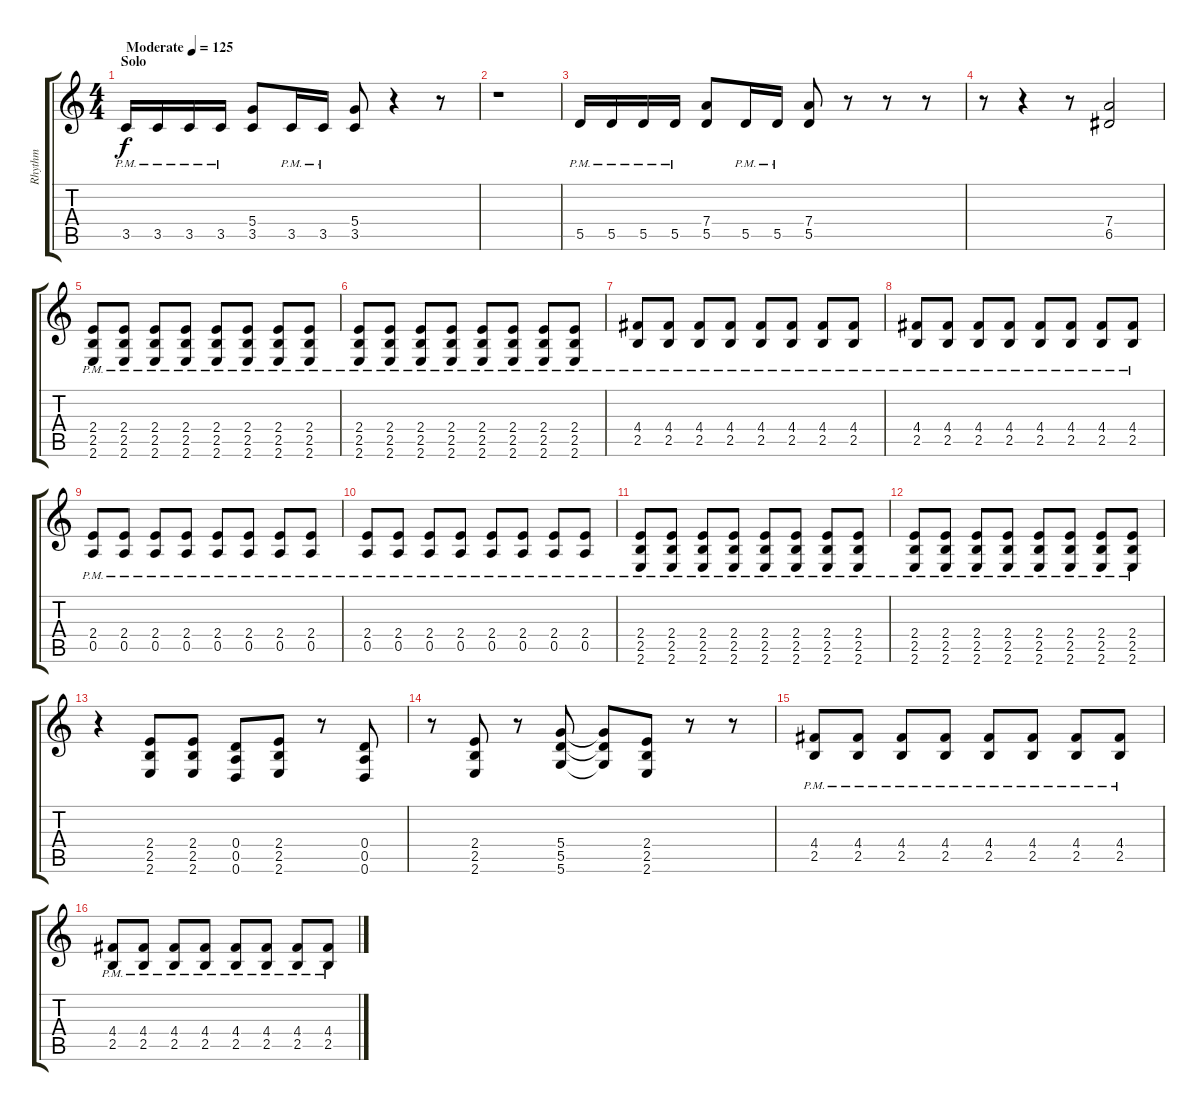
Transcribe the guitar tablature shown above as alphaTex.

\track ("Rhythm" "Rhythm") {instrument distortionguitar}
\staff {score tabs}
\tuning (E4 B3 G3 D3 A2 D2) {hide}
\ts (4 4)
\section ("" "Solo")
\tempo (125 "Moderate")
\clef g2
\ks c
3.5{pm}.16{dy f instrument distortionguitar} 3.5{pm}.16 3.5{pm}.16 3.5{pm}.16 (5.4 3.5).8 3.5{pm}.16 3.5{pm}.16 (5.4 3.5).8 r.4 r.8 |
r.1 |
5.5{pm}.16 5.5{pm}.16 5.5{pm}.16 5.5{pm}.16 (7.4 5.5).8 5.5{pm}.16 5.5{pm}.16 (7.4 5.5).8 r.8 r.8 r.8 |
r.8 r.4 r.8 (7.4 6.5).2 |
(2.4{pm} 2.5{pm} 2.6{pm}).8 (2.4{pm} 2.5{pm} 2.6{pm}).8 (2.4{pm} 2.5{pm} 2.6{pm}).8 (2.4{pm} 2.5{pm} 2.6{pm}).8 (2.4{pm} 2.5{pm} 2.6{pm}).8 (2.4{pm} 2.5{pm} 2.6{pm}).8 (2.4{pm} 2.5{pm} 2.6{pm}).8 (2.4{pm} 2.5{pm} 2.6{pm}).8 |
(2.4{pm} 2.5{pm} 2.6{pm}).8 (2.4{pm} 2.5{pm} 2.6{pm}).8 (2.4{pm} 2.5{pm} 2.6{pm}).8 (2.4{pm} 2.5{pm} 2.6{pm}).8 (2.4{pm} 2.5{pm} 2.6{pm}).8 (2.4{pm} 2.5{pm} 2.6{pm}).8 (2.4{pm} 2.5{pm} 2.6{pm}).8 (2.4{pm} 2.5{pm} 2.6{pm}).8 |
(4.4{pm} 2.5{pm}).8 (4.4{pm} 2.5{pm}).8 (4.4{pm} 2.5{pm}).8 (4.4{pm} 2.5{pm}).8 (4.4{pm} 2.5{pm}).8 (4.4{pm} 2.5{pm}).8 (4.4{pm} 2.5{pm}).8 (4.4{pm} 2.5{pm}).8 |
(4.4{pm} 2.5{pm}).8 (4.4{pm} 2.5{pm}).8 (4.4{pm} 2.5{pm}).8 (4.4{pm} 2.5{pm}).8 (4.4{pm} 2.5{pm}).8 (4.4{pm} 2.5{pm}).8 (4.4{pm} 2.5{pm}).8 (4.4{pm} 2.5{pm}).8 |
(2.4{pm} 0.5{pm}).8 (2.4{pm} 0.5{pm}).8 (2.4{pm} 0.5{pm}).8 (2.4{pm} 0.5{pm}).8 (2.4{pm} 0.5{pm}).8 (2.4{pm} 0.5{pm}).8 (2.4{pm} 0.5{pm}).8 (2.4{pm} 0.5{pm}).8 |
(2.4{pm} 0.5{pm}).8 (2.4{pm} 0.5{pm}).8 (2.4{pm} 0.5{pm}).8 (2.4{pm} 0.5{pm}).8 (2.4{pm} 0.5{pm}).8 (2.4{pm} 0.5{pm}).8 (2.4{pm} 0.5{pm}).8 (2.4{pm} 0.5{pm}).8 |
(2.4{pm} 2.5{pm} 2.6{pm}).8 (2.4{pm} 2.5{pm} 2.6{pm}).8 (2.4{pm} 2.5{pm} 2.6{pm}).8 (2.4{pm} 2.5{pm} 2.6{pm}).8 (2.4{pm} 2.5{pm} 2.6{pm}).8 (2.4{pm} 2.5{pm} 2.6{pm}).8 (2.4{pm} 2.5{pm} 2.6{pm}).8 (2.4{pm} 2.5{pm} 2.6{pm}).8 |
(2.4{pm} 2.5{pm} 2.6{pm}).8 (2.4{pm} 2.5{pm} 2.6{pm}).8 (2.4{pm} 2.5{pm} 2.6{pm}).8 (2.4{pm} 2.5{pm} 2.6{pm}).8 (2.4{pm} 2.5{pm} 2.6{pm}).8 (2.4{pm} 2.5{pm} 2.6{pm}).8 (2.4{pm} 2.5{pm} 2.6{pm}).8 (2.4{pm} 2.5{pm} 2.6{pm}).8 |
r.4 (2.4 2.5 2.6).8 (2.4 2.5 2.6).8 (0.4 0.5 0.6).8 (2.4 2.5 2.6).8 r.8 (0.4 0.5 0.6).8 |
r.8 (2.4 2.5 2.6).8 r.8 (5.4 5.5 5.6).8 (5.4{t} 5.5{t} 5.6{t}).8 (2.4 2.5 2.6).8 r.8 r.8 |
(4.4{pm} 2.5{pm}).8 (4.4{pm} 2.5{pm}).8 (4.4{pm} 2.5{pm}).8 (4.4{pm} 2.5{pm}).8 (4.4{pm} 2.5{pm}).8 (4.4{pm} 2.5{pm}).8 (4.4{pm} 2.5{pm}).8 (4.4{pm} 2.5{pm}).8 |
(4.4{pm} 2.5{pm}).8 (4.4{pm} 2.5{pm}).8 (4.4{pm} 2.5{pm}).8 (4.4{pm} 2.5{pm}).8 (4.4{pm} 2.5{pm}).8 (4.4{pm} 2.5{pm}).8 (4.4{pm} 2.5{pm}).8 (4.4{pm} 2.5{pm}).8
